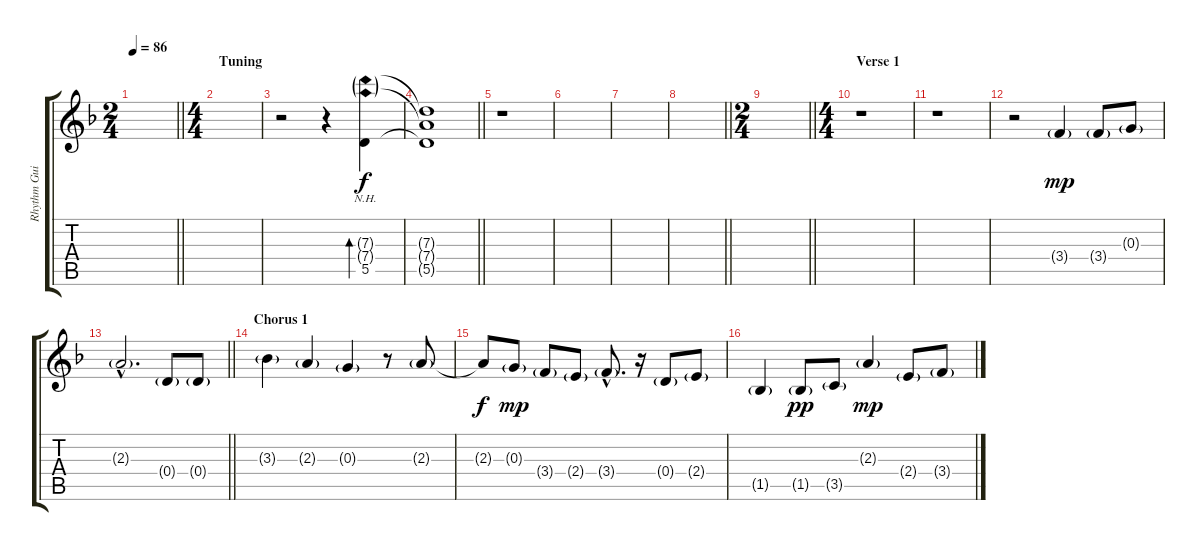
\track ("Rhythm Guitar" "Rhythm Gui") {instrument electricguitarclean}
\staff {score tabs}
\tuning (E4 B3 G3 D3 A2 E2) {hide}
\ts (2 4)
\tempo 86
\clef g2
\barLineRight lightlight
\ks dminor
|
\ts (4 4)
\section ("" "Tuning")
|
r.2 r.4 (7.3{nh g} 7.4{nh g} 5.5).4{bd 240 volume 0} |
\barLineRight lightlight
(7.3{t} 7.4{t} 5.5{t}).1{dy f} |
r.1{volume 8} |
|
|
\barLineRight lightlight
|
\ts (2 4)
\barLineRight lightlight
|
\ts (4 4)
\section ("" "Verse 1")
r.1 |
r.1 |
r.2 3.4{g}.4{dy mp} 3.4{g}.8 0.3{g}.8 |
\barLineRight lightlight
2.3{g hac}.2{d} 0.4{g}.8 0.4{g}.8 |
\section ("" "Chorus 1")
3.3{g}.4 2.3{g}.4 0.3{g}.4 r.8 2.3{g}.8 |
2.3{t}.8{dy f} 0.3{g}.8{dy mp} 3.4{g}.8 2.4{g}.8 3.4{g hac}.8{d} r.16 0.4{g}.8 2.4{g}.8 |
1.5{g}.4 1.5{g}.8{dy pp} 3.5{g}.8 2.3{g}.4{dy mp} 2.4{g}.8 3.4{g}.8
